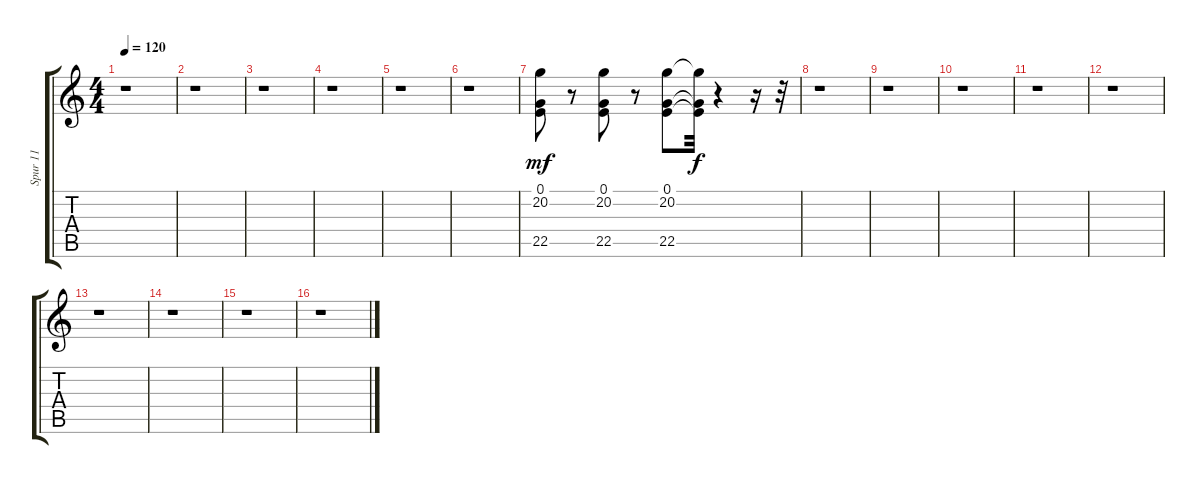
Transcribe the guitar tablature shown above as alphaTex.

\track ("Spur 11" "Spur 11") {instrument orchestrahit}
\staff {score tabs}
\tuning (E4 B3 G3 D3 A2 E2) {hide}
\ts (4 4)
\tempo 120
\clef g2
\ks c
r.1{dy f} |
r.1 |
r.1 |
r.1 |
r.1 |
r.1 |
(0.1 20.2 22.5).8{dy mf} r.8 (0.1 20.2 22.5).8 r.8 (0.1 20.2 22.5).8 (0.1{t} 20.2{t} 22.5{t}).32{dy f} r.4 r.16 r.32 |
r.1 |
r.1 |
r.1 |
r.1 |
r.1 |
r.1 |
r.1 |
r.1 |
r.1
